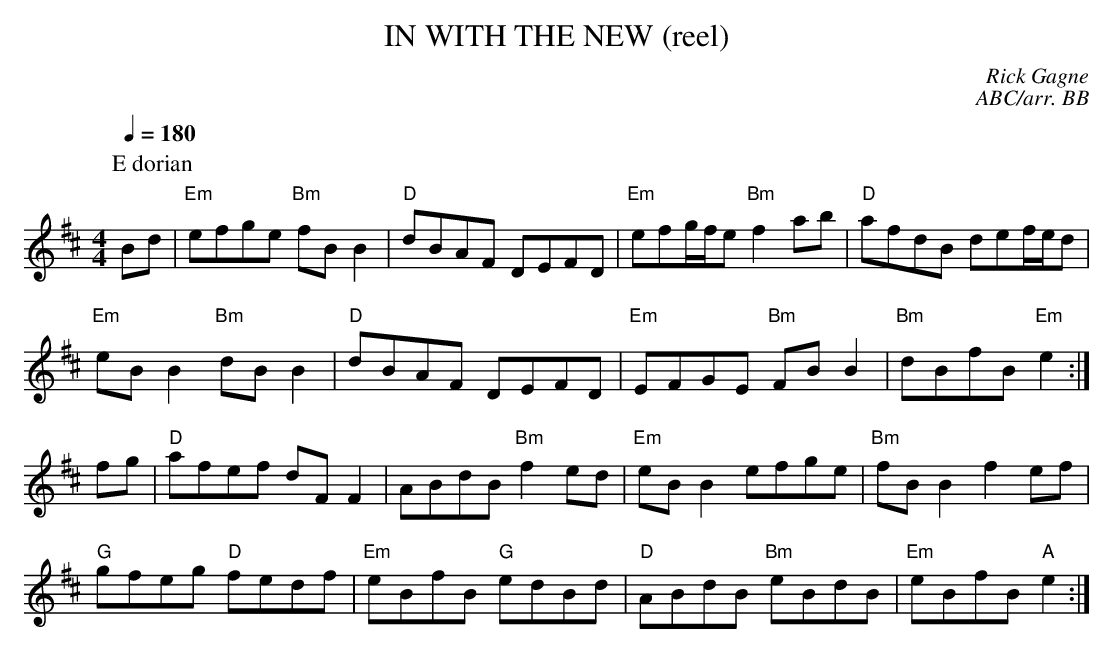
X:1
T: IN WITH THE NEW (reel)
C: Rick Gagne
C:ABC/arr. BB
M: 4/4
Q:1/4=180
K: D
P:E dorian
Bd | "Em"efge "Bm"fBB2 |"D"dBAF DEFD |"Em"efg/f/e "Bm"f2ab |"D"afdB def/e/d |
"Em"eBB2 "Bm"dBB2 |"D"dBAF DEFD | "Em"EFGE "Bm"FBB2 | "Bm"dBfB "Em"e2 :|
fg | "D"afef dFF2 | ABdB "Bm"f2ed | "Em"eBB2 efge | "Bm"fBB2 f2ef |
"G"gfeg "D"fedf | "Em"eBfB "G"edBd | "D"ABdB "Bm"eBdB | "Em"eBfB "A"e2 :|
